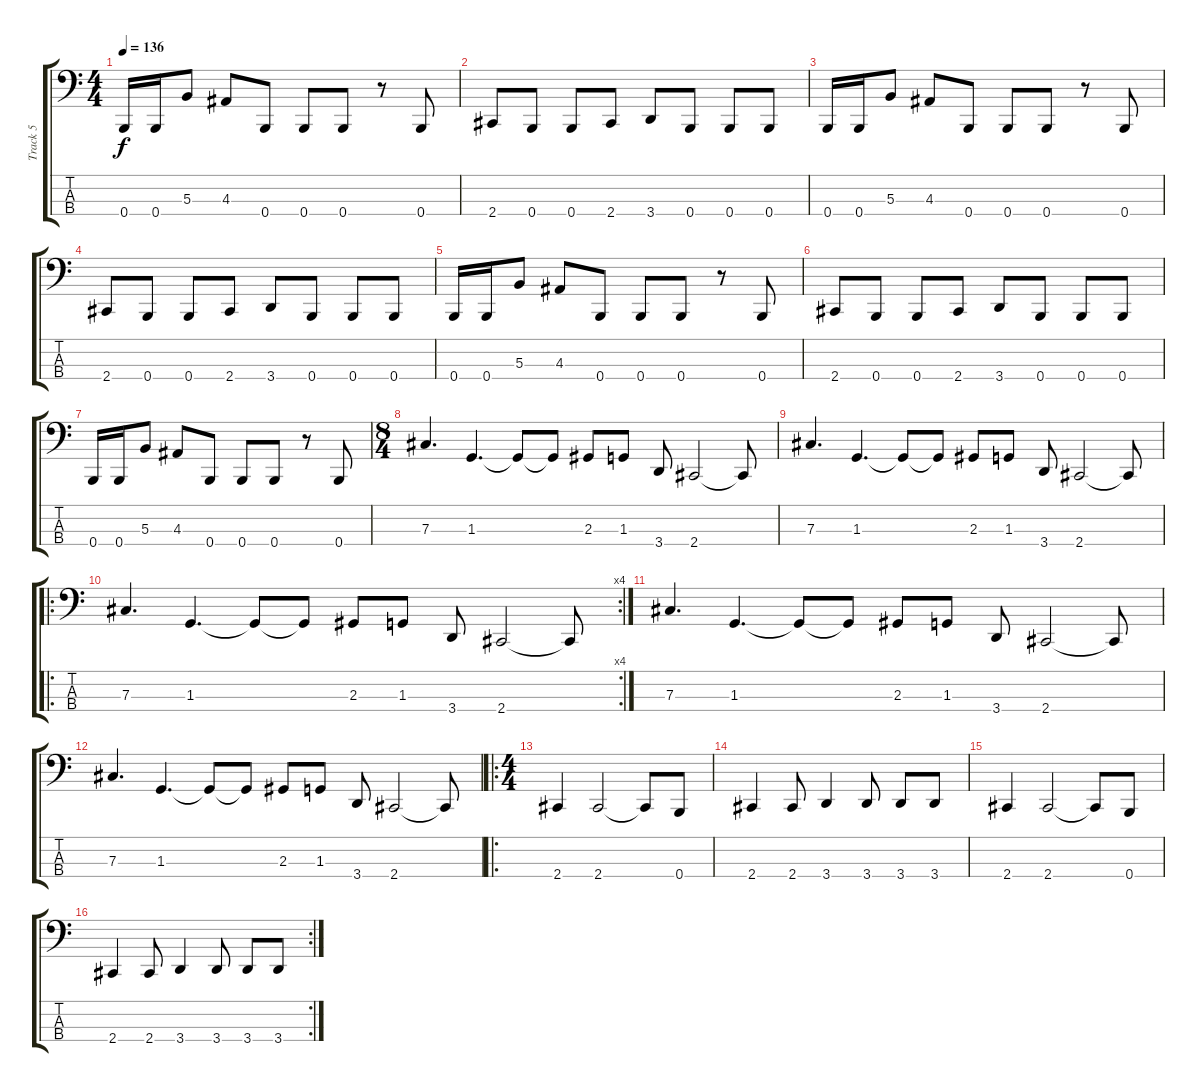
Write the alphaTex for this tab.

\track ("Track 5" "Track 5") {instrument electricbasspick}
\staff {score tabs}
\tuning (E2 B1 Gb1 B0) {hide}
\ts (4 4)
\tempo 136
\clef f4
\ks c
0.4.16{dy f} 0.4.16 5.3.8 4.3.8 0.4.8 0.4.8 0.4.8 r.8 0.4.8 |
2.4.8 0.4.8 0.4.8 2.4.8 3.4.8 0.4.8 0.4.8 0.4.8 |
0.4.16 0.4.16 5.3.8 4.3.8 0.4.8 0.4.8 0.4.8 r.8 0.4.8 |
2.4.8 0.4.8 0.4.8 2.4.8 3.4.8 0.4.8 0.4.8 0.4.8 |
0.4.16 0.4.16 5.3.8 4.3.8 0.4.8 0.4.8 0.4.8 r.8 0.4.8 |
2.4.8 0.4.8 0.4.8 2.4.8 3.4.8 0.4.8 0.4.8 0.4.8 |
0.4.16 0.4.16 5.3.8 4.3.8 0.4.8 0.4.8 0.4.8 r.8 0.4.8 |
\ts (8 4)
7.3.4{d} 1.3.4{d} 1.3{t}.8 1.3{t}.8 2.3.8 1.3.8 3.4.8 2.4.2 2.4{t}.8 |
7.3.4{d} 1.3.4{d} 1.3{t}.8 1.3{t}.8 2.3.8 1.3.8 3.4.8 2.4.2 2.4{t}.8 |
\ro
\rc 4
7.3.4{d} 1.3.4{d} 1.3{t}.8 1.3{t}.8 2.3.8 1.3.8 3.4.8 2.4.2 2.4{t}.8 |
7.3.4{d} 1.3.4{d} 1.3{t}.8 1.3{t}.8 2.3.8 1.3.8 3.4.8 2.4.2 2.4{t}.8 |
7.3.4{d} 1.3.4{d} 1.3{t}.8 1.3{t}.8 2.3.8 1.3.8 3.4.8 2.4.2 2.4{t}.8 |
\ro
\ts (4 4)
2.4.4 2.4.2 2.4{t}.8 0.4.8 |
2.4.4 2.4.8 3.4.4 3.4.8 3.4.8 3.4.8 |
2.4.4 2.4.2 2.4{t}.8 0.4.8 |
\rc 2
2.4.4 2.4.8 3.4.4 3.4.8 3.4.8 3.4.8
